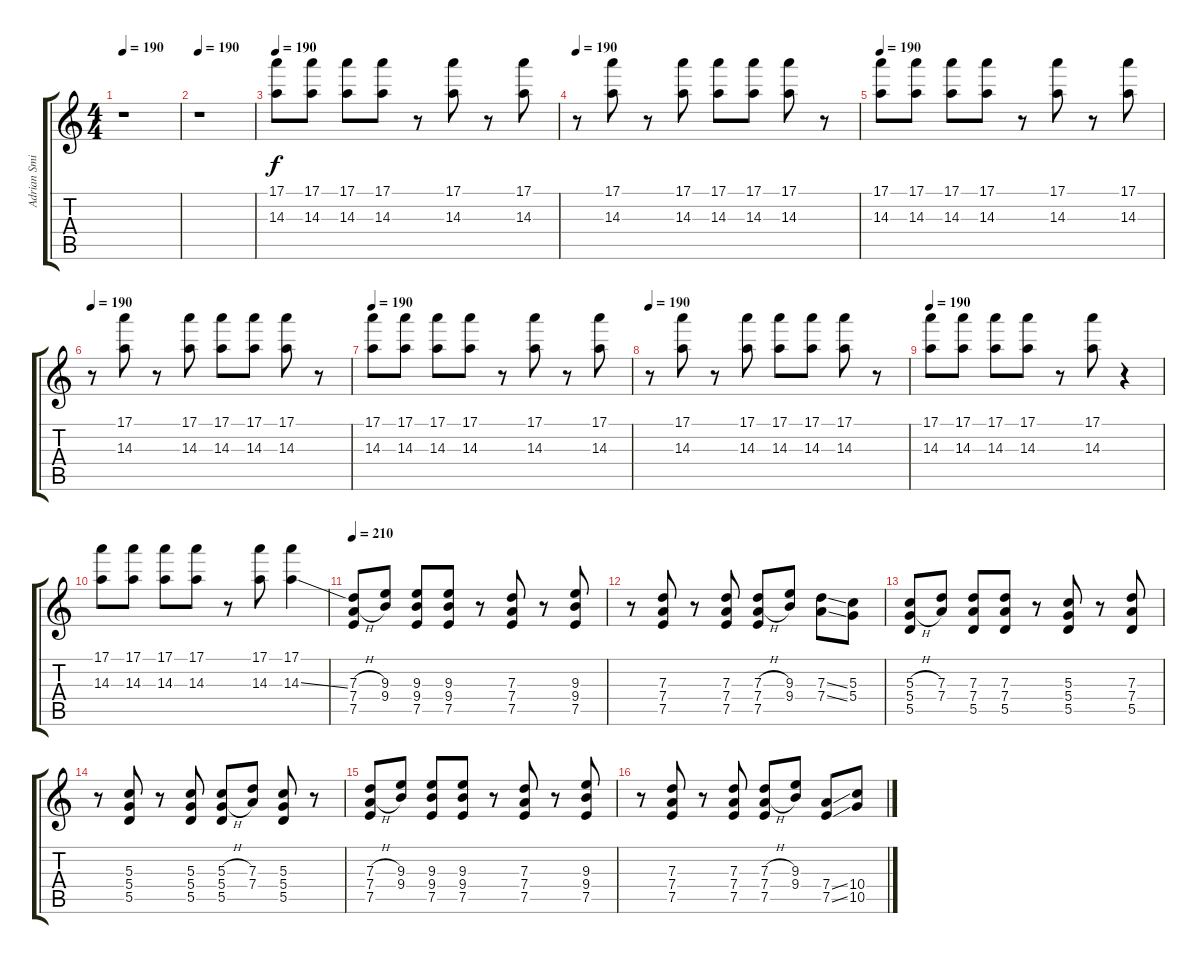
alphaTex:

\track ("Adrian Smith" "Adrian Smi") {instrument distortionguitar}
\staff {score tabs}
\tuning (E4 B3 G3 D3 A2 E2) {hide}
\ts (4 4)
\tempo 190
\clef g2
\ks c
r.1{dy f} |
\tempo 190
r.1 |
\tempo 190
(17.1 14.3).8 (17.1 14.3).8 (17.1 14.3).8 (17.1 14.3).8 r.8 (17.1 14.3).8 r.8 (17.1 14.3).8 |
\tempo 190
r.8 (17.1 14.3).8 r.8 (17.1 14.3).8 (17.1 14.3).8 (17.1 14.3).8 (17.1 14.3).8 r.8 |
\tempo 190
(17.1 14.3).8 (17.1 14.3).8 (17.1 14.3).8 (17.1 14.3).8 r.8 (17.1 14.3).8 r.8 (17.1 14.3).8 |
\tempo 190
r.8 (17.1 14.3).8 r.8 (17.1 14.3).8 (17.1 14.3).8 (17.1 14.3).8 (17.1 14.3).8 r.8 |
\tempo 190
(17.1 14.3).8 (17.1 14.3).8 (17.1 14.3).8 (17.1 14.3).8 r.8 (17.1 14.3).8 r.8 (17.1 14.3).8 |
\tempo 190
r.8 (17.1 14.3).8 r.8 (17.1 14.3).8 (17.1 14.3).8 (17.1 14.3).8 (17.1 14.3).8 r.8 |
\tempo 190
(17.1 14.3).8 (17.1 14.3).8 (17.1 14.3).8 (17.1 14.3).8 r.8 (17.1 14.3).8 r.4 |
(17.1 14.3).8 (17.1 14.3).8 (17.1 14.3).8 (17.1 14.3).8 r.8 (17.1 14.3).8 (17.1 14.3{ss}).4 |
\tempo 210
(7.3{h} 7.4{h} 7.5).8 (9.3 9.4).8 (9.3 9.4 7.5).8 (9.3 9.4 7.5).8 r.8 (7.3 7.4 7.5).8 r.8 (9.3 9.4 7.5).8 |
r.8 (7.3 7.4 7.5).8 r.8 (7.3 7.4 7.5).8 (7.3{h} 7.4{h} 7.5).8 (9.3 9.4).8 (7.3{ss} 7.4{ss}).8 (5.3 5.4).8 |
(5.3{h} 5.4{h} 5.5).8 (7.3 7.4).8 (7.3 7.4 5.5).8 (7.3 7.4 5.5).8 r.8 (5.3 5.4 5.5).8 r.8 (7.3 7.4 5.5).8 |
r.8 (5.3 5.4 5.5).8 r.8 (5.3 5.4 5.5).8 (5.3{h} 5.4{h} 5.5).8 (7.3 7.4).8 (5.3 5.4 5.5).8 r.8 |
(7.3{h} 7.4{h} 7.5).8 (9.3 9.4).8 (9.3 9.4 7.5).8 (9.3 9.4 7.5).8 r.8 (7.3 7.4 7.5).8 r.8 (9.3 9.4 7.5).8 |
r.8 (7.3 7.4 7.5).8 r.8 (7.3 7.4 7.5).8 (7.3{h} 7.4{h} 7.5).8 (9.3 9.4).8 (7.4{ss} 7.5{ss}).8 (10.4 10.5).8
